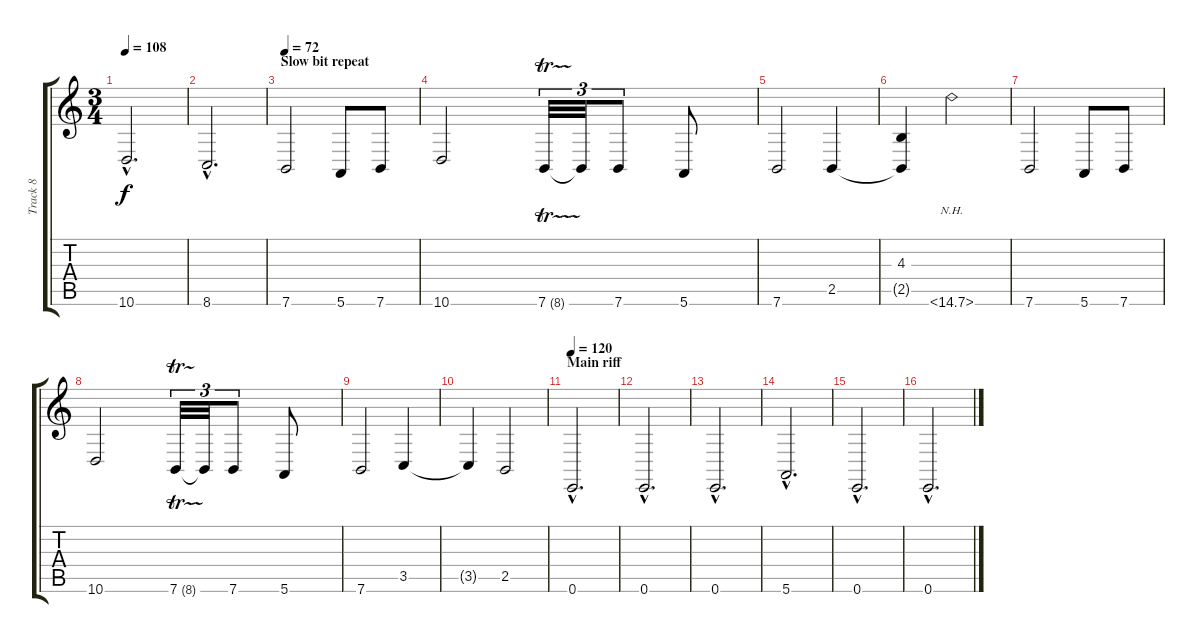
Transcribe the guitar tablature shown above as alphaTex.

\track ("Track 8" "Track 8") {instrument synthstrings2}
\staff {score tabs}
\tuning (E4 B3 G3 D3 A2 E2) {hide}
\ts (3 4)
\tempo 108
\clef g2
\ks c
10.6{hac}.2{d dy f} |
8.6{hac}.2{d} |
\section ("" "Slow bit repeat")
\tempo 72
7.6.2{volume 16} 5.6.8 7.6.8 |
10.6.2 7.6{tr (8 16)}.32{tu (3 2)} 7.6{t}.32{tu (3 2)} 7.6.8{tu (3 2)} 5.6.8 |
7.6.2 2.5.4{volume 10} |
(4.3 2.5{t}).4 14.6{nh}.2 |
7.6.2{volume 16} 5.6.8 7.6.8 |
10.6.2 7.6{tr (8 16)}.32{tu (3 2)} 7.6{t}.32{tu (3 2)} 7.6.8{tu (3 2)} 5.6.8 |
7.6.2 3.5.4{volume 10} |
3.5{t}.4 2.5.2 |
\section ("" "Main riff")
\tempo 120
0.6{hac}.2{d} |
0.6{hac}.2{d} |
0.6{hac}.2{d} |
5.6{hac}.2{d} |
0.6{hac}.2{d} |
0.6{hac}.2{d}
